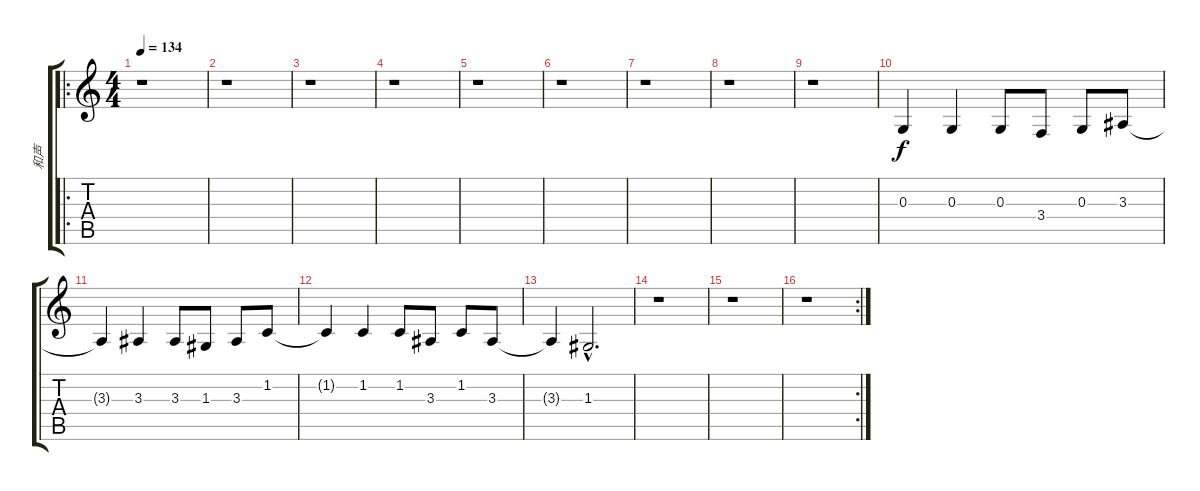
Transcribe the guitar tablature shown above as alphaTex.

\track ("和声" "和声") {instrument violin}
\staff {score tabs}
\tuning (E4 B3 G3 D3 A2 E2) {hide}
\ro
\ts (4 4)
\tempo 134
\clef g2
\ks c
r.1{dy f} |
r.1 |
r.1 |
r.1 |
r.1 |
r.1 |
r.1 |
r.1 |
r.1 |
0.3.4 0.3.4 0.3.8 3.4.8 0.3.8 3.3.8 |
3.3{t}.4 3.3.4 3.3.8 1.3.8 3.3.8 1.2.8 |
1.2{t}.4 1.2.4 1.2.8 3.3.8 1.2.8 3.3.8 |
3.3{t}.4 1.3{hac}.2{d} |
r.1 |
r.1 |
\rc 2
r.1
